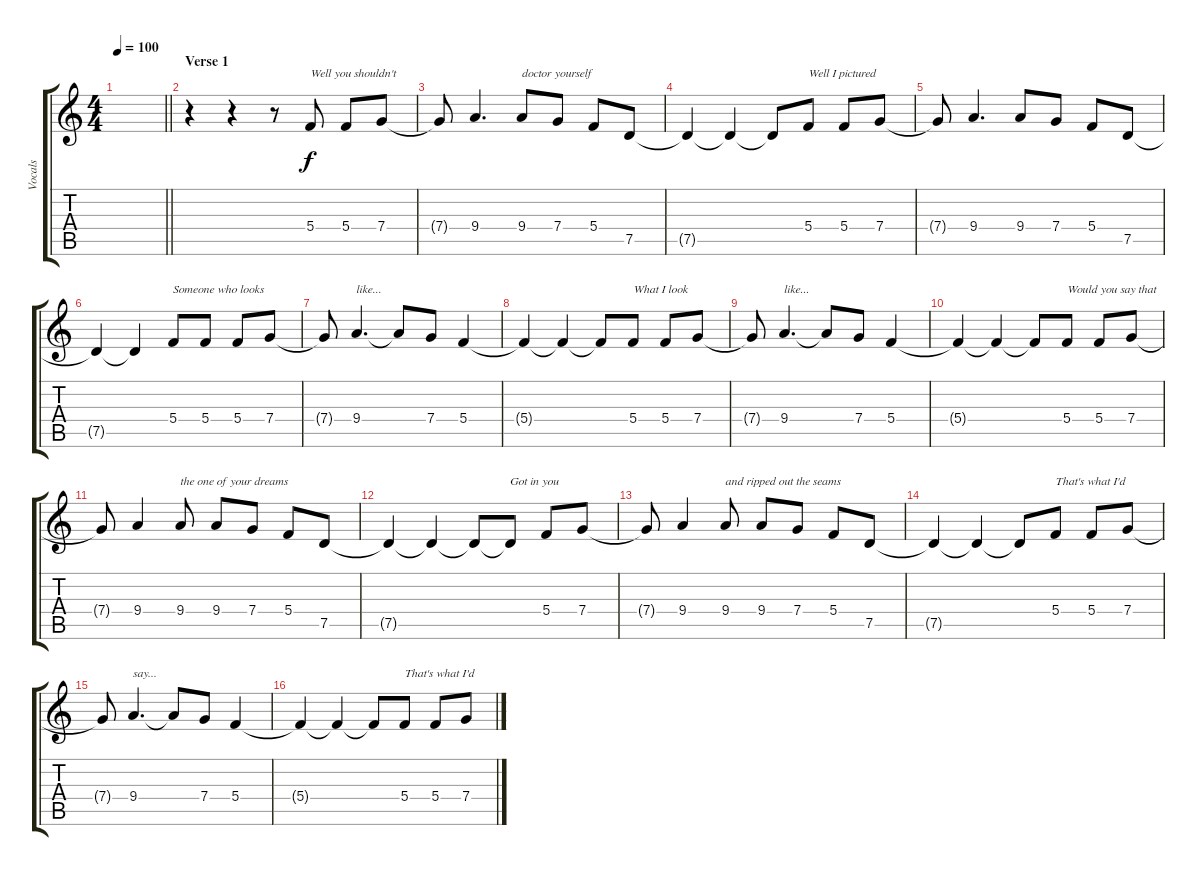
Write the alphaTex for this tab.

\track ("Vocals" "Vocals") {instrument viola}
\staff {score tabs}
\tuning (D5 A4 F4 C4 G3 D3) {hide}
\ts (4 4)
\tempo 100
\clef g2
\barLineRight lightlight
\ks c
|
\section ("" "Verse 1")
r.4 r.4 r.8 5.4.8{txt "Well you shouldn't"} 5.4.8 7.4.8 |
7.4{t}.8 9.4.4{d} 9.4.8{txt "doctor yourself"} 7.4.8 5.4.8 7.5.8 |
7.5{t}.4 7.5{t}.4 7.5{t}.8 5.4.8{txt "Well I pictured"} 5.4.8 7.4.8 |
7.4{t}.8 9.4.4{d} 9.4.8 7.4.8 5.4.8 7.5.8 |
7.5{t}.4 7.5{t}.4 5.4.8{txt "Someone who looks"} 5.4.8 5.4.8 7.4.8 |
7.4{t}.8 9.4.4{d txt "like..."} 9.4{t}.8 7.4.8 5.4.4 |
5.4{t}.4 5.4{t}.4 5.4{t}.8 5.4.8{txt "What I look"} 5.4.8 7.4.8 |
7.4{t}.8 9.4.4{d txt "like..."} 9.4{t}.8 7.4.8 5.4.4 |
5.4{t}.4 5.4{t}.4 5.4{t}.8 5.4.8{txt "Would you say that"} 5.4.8 7.4.8 |
7.4{t}.8 9.4.4 9.4.8{txt "the one of your dreams"} 9.4.8 7.4.8 5.4.8 7.5.8 |
7.5{t}.4 7.5{t}.4 7.5{t}.8 7.5{t}.8{txt "Got in you "} 5.4.8 7.4.8 |
7.4{t}.8 9.4.4 9.4.8{txt "and ripped out the seams"} 9.4.8 7.4.8 5.4.8 7.5.8 |
7.5{t}.4 7.5{t}.4 7.5{t}.8 5.4.8{txt "That's what I'd"} 5.4.8 7.4.8 |
7.4{t}.8 9.4.4{d txt "say..."} 9.4{t}.8 7.4.8 5.4.4 |
5.4{t}.4 5.4{t}.4 5.4{t}.8 5.4.8{txt "That's what I'd"} 5.4.8 7.4.8
